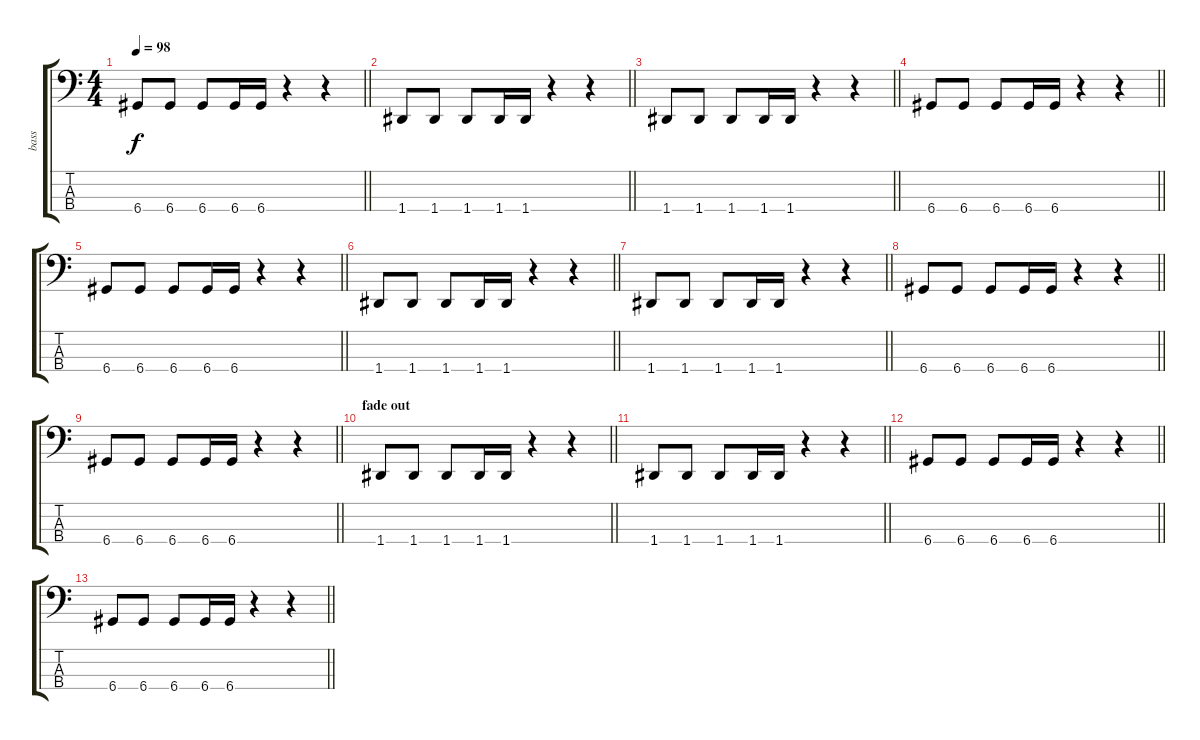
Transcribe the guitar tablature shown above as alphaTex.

\track ("bass" "bass") {instrument electricbassfinger}
\staff {score tabs}
\tuning (G2 D2 A1 D1) {hide}
\ts (4 4)
\tempo 98
\clef f4
\barLineRight lightlight
\ks c
6.4.8{dy f} 6.4.8 6.4.8 6.4.16 6.4.16 r.4 r.4 |
\barLineRight lightlight
1.4.8 1.4.8 1.4.8 1.4.16 1.4.16 r.4 r.4 |
\barLineRight lightlight
1.4.8 1.4.8 1.4.8 1.4.16 1.4.16 r.4 r.4 |
\barLineRight lightlight
6.4.8 6.4.8 6.4.8 6.4.16 6.4.16 r.4 r.4 |
\barLineRight lightlight
6.4.8 6.4.8 6.4.8 6.4.16 6.4.16 r.4 r.4 |
\barLineRight lightlight
1.4.8 1.4.8 1.4.8 1.4.16 1.4.16 r.4 r.4 |
\barLineRight lightlight
1.4.8 1.4.8 1.4.8 1.4.16 1.4.16 r.4 r.4 |
\barLineRight lightlight
6.4.8 6.4.8 6.4.8 6.4.16 6.4.16 r.4 r.4 |
\barLineRight lightlight
6.4.8 6.4.8 6.4.8 6.4.16 6.4.16 r.4 r.4 |
\section ("" "fade out")
\barLineRight lightlight
1.4.8 1.4.8 1.4.8 1.4.16 1.4.16 r.4 r.4 |
\barLineRight lightlight
1.4.8 1.4.8 1.4.8 1.4.16 1.4.16 r.4 r.4 |
\barLineRight lightlight
6.4.8 6.4.8 6.4.8 6.4.16 6.4.16 r.4 r.4 |
\barLineRight lightlight
6.4.8 6.4.8 6.4.8 6.4.16 6.4.16 r.4 r.4
